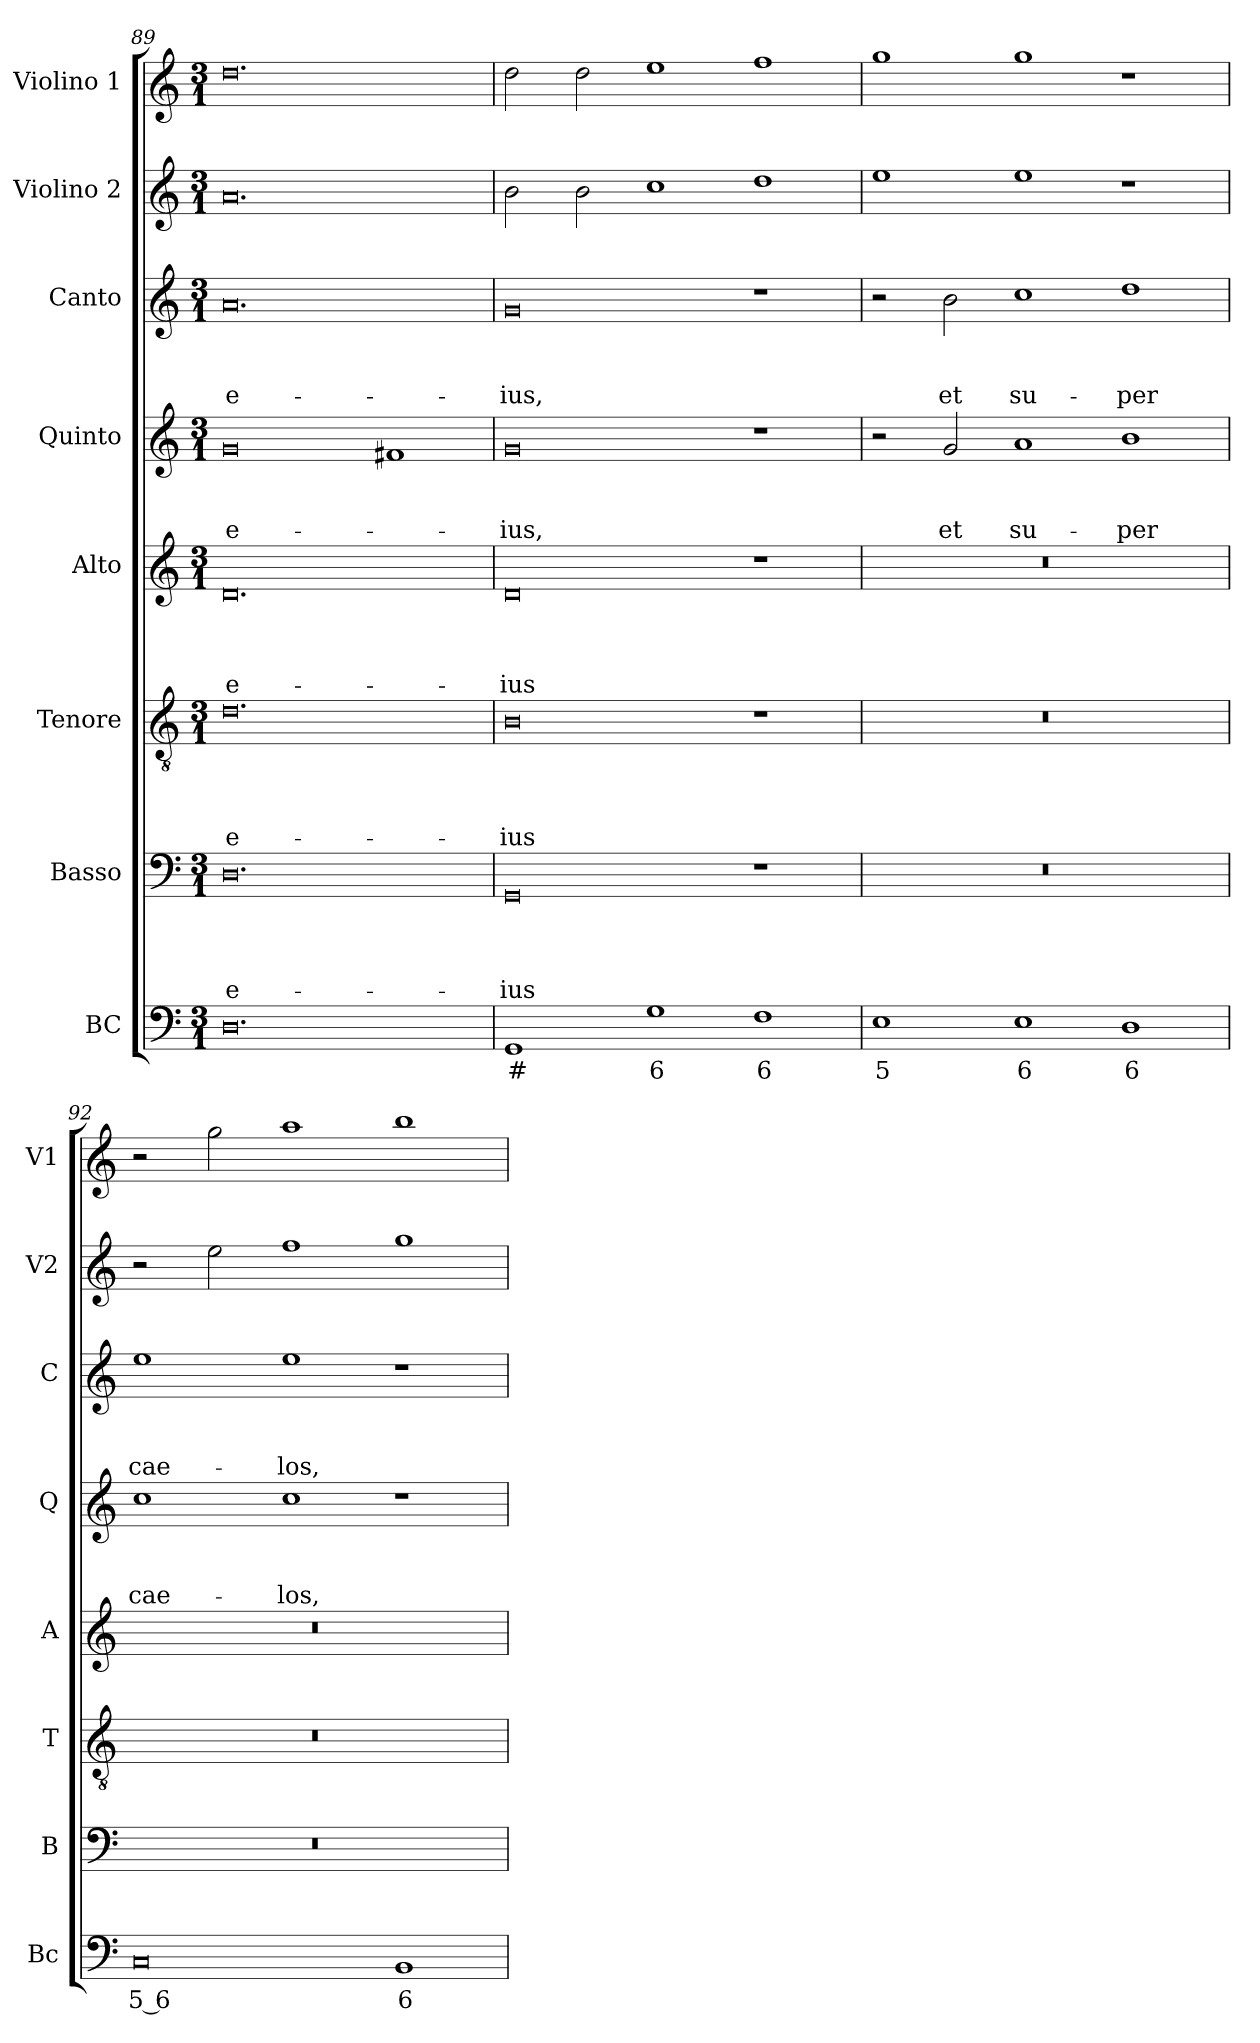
**kern	**text	**kern	**text	**text	**text	**text	**kern	**text	**text	**text	**text	**kern	**text	**text	**text	**text	**kern	**text	**text	**text	**kern	**text	**text	**text	**kern	**kern
*part8	*part8	*part7	*part7	*part7	*part7	*part7	*part6	*part6	*part6	*part6	*part6	*part5	*part5	*part5	*part5	*part5	*part4	*part4	*part4	*part4	*part3	*part3	*part3	*part3	*part2	*part1
*staff8	*staff8	*staff7	*staff7	*staff7	*staff7	*staff7	*staff6	*staff6	*staff6	*staff6	*staff6	*staff5	*staff5	*staff5	*staff5	*staff5	*staff4	*staff4	*staff4	*staff4	*staff3	*staff3	*staff3	*staff3	*staff2	*staff1
*I"BC	*	*I"Basso	*	*	*	*	*I"Tenore	*	*	*	*	*I"Alto	*	*	*	*	*I"Quinto	*	*	*	*I"Canto	*	*	*	*I"Violino 2	*I"Violino 1
*I'Bc	*	*I'B	*	*	*	*	*I'T	*	*	*	*	*I'A	*	*	*	*	*I'Q	*	*	*	*I'C	*	*	*	*I'V2	*I'V1
*clefF4	*	*clefF4	*	*	*	*	*clefGv2	*	*	*	*	*clefG2	*	*	*	*	*clefG2	*	*	*	*clefG2	*	*	*	*clefG2	*clefG2
*k[]	*	*k[]	*	*	*	*	*k[]	*	*	*	*	*k[]	*	*	*	*	*k[]	*	*	*	*k[]	*	*	*	*k[]	*k[]
*C:	*	*C:	*	*	*	*	*C:	*	*	*	*	*C:	*	*	*	*	*C:	*	*	*	*C:	*	*	*	*C:	*C:
*M3/1	*	*M3/1	*	*	*	*	*M3/1	*	*	*	*	*M3/1	*	*	*	*	*M3/1	*	*	*	*M3/1	*	*	*	*M3/1	*M3/1
=89	=89	=89	=89	=89	=89	=89	=89	=89	=89	=89	=89	=89	=89	=89	=89	=89	=89	=89	=89	=89	=89	=89	=89	=89	=89	=89
!	!	!	!	!	!	!LO:LY:b	!	!	!	!	!LO:LY:b	!	!	!	!	!LO:LY:b	!	!	!	!LO:LY:b	!	!	!	!LO:LY:b	!	!
0.D	.	0.D	.	.	.	e-	0.d	.	.	.	e-	0.d	.	.	.	e-	0g	.	.	e-	0.a	.	.	e-	0.a	0.dd
.	.	.	.	.	.	.	.	.	.	.	.	.	.	.	.	.	1f#X	.	.	.	.	.	.	.	.	.
=90	=90	=90	=90	=90	=90	=90	=90	=90	=90	=90	=90	=90	=90	=90	=90	=90	=90	=90	=90	=90	=90	=90	=90	=90	=90	=90
!	!LO:LY:b	!	!	!	!	!LO:LY:b	!	!	!	!	!LO:LY:b	!	!	!	!	!LO:LY:b	!	!	!	!LO:LY:b	!	!	!	!LO:LY:b	!	!
1GG	#	0GG	.	.	.	-ius	0B	.	.	.	-ius	0d	.	.	.	-ius	0g	.	.	-ius,	0g	.	.	-ius,	2b\	2dd\
.	.	.	.	.	.	.	.	.	.	.	.	.	.	.	.	.	.	.	.	.	.	.	.	.	2b\	2dd\
!	!LO:LY:b	!	!	!	!	!	!	!	!	!	!	!	!	!	!	!	!	!	!	!	!	!	!	!	!	!
1G	6	.	.	.	.	.	.	.	.	.	.	.	.	.	.	.	.	.	.	.	.	.	.	.	1cc	1ee
!	!LO:LY:b	!	!	!	!	!	!	!	!	!	!	!	!	!	!	!	!	!	!	!	!	!	!	!	!	!
1F	6	1r	.	.	.	.	1r	.	.	.	.	1r	.	.	.	.	1r	.	.	.	1r	.	.	.	1dd	1ff
!!LO:LB:g=z
=91	=91	=91	=91	=91	=91	=91	=91	=91	=91	=91	=91	=91	=91	=91	=91	=91	=91	=91	=91	=91	=91	=91	=91	=91	=91	=91
!	!LO:LY:b	!	!	!	!	!	!	!	!	!	!	!	!	!	!	!	!	!	!	!	!	!	!	!	!	!
1E	5	0.r	.	.	.	.	0.r	.	.	.	.	0.r	.	.	.	.	2r	.	.	.	2r	.	.	.	1ee	1gg
!	!	!	!	!	!	!	!	!	!	!	!	!	!	!	!	!	!	!	!	!LO:LY:b	!	!	!	!LO:LY:b	!	!
.	.	.	.	.	.	.	.	.	.	.	.	.	.	.	.	.	2g/	.	.	et	2b\	.	.	et	.	.
!	!LO:LY:b	!	!	!	!	!	!	!	!	!	!	!	!	!	!	!	!	!	!	!LO:LY:b	!	!	!	!LO:LY:b	!	!
1E	6	.	.	.	.	.	.	.	.	.	.	.	.	.	.	.	1a	.	.	su-	1cc	.	.	su-	1ee	1gg
!	!LO:LY:b	!	!	!	!	!	!	!	!	!	!	!	!	!	!	!	!	!	!	!LO:LY:b	!	!	!	!LO:LY:b	!	!
1D	6	.	.	.	.	.	.	.	.	.	.	.	.	.	.	.	1b	.	.	-per	1dd	.	.	-per	1r	1r
=92	=92	=92	=92	=92	=92	=92	=92	=92	=92	=92	=92	=92	=92	=92	=92	=92	=92	=92	=92	=92	=92	=92	=92	=92	=92	=92
!	!LO:LY:b	!	!	!	!	!	!	!	!	!	!	!	!	!	!	!	!	!	!	!LO:LY:b	!	!	!	!LO:LY:b	!	!
0C	5 6	0.r	.	.	.	.	0.r	.	.	.	.	0.r	.	.	.	.	1cc	.	.	cae-	1ee	.	.	cae-	2r	2r
.	.	.	.	.	.	.	.	.	.	.	.	.	.	.	.	.	.	.	.	.	.	.	.	.	2ee\	2gg\
!	!	!	!	!	!	!	!	!	!	!	!	!	!	!	!	!	!	!	!	!LO:LY:b	!	!	!	!LO:LY:b	!	!
.	.	.	.	.	.	.	.	.	.	.	.	.	.	.	.	.	1cc	.	.	-los,	1ee	.	.	-los,	1ff	1aa
!	!LO:LY:b	!	!	!	!	!	!	!	!	!	!	!	!	!	!	!	!	!	!	!	!	!	!	!	!	!
1BB	6	.	.	.	.	.	.	.	.	.	.	.	.	.	.	.	1r	.	.	.	1r	.	.	.	1gg	1bb
=	=	=	=	=	=	=	=	=	=	=	=	=	=	=	=	=	=	=	=	=	=	=	=	=	=	=
*-	*-	*-	*-	*-	*-	*-	*-	*-	*-	*-	*-	*-	*-	*-	*-	*-	*-	*-	*-	*-	*-	*-	*-	*-	*-	*-
